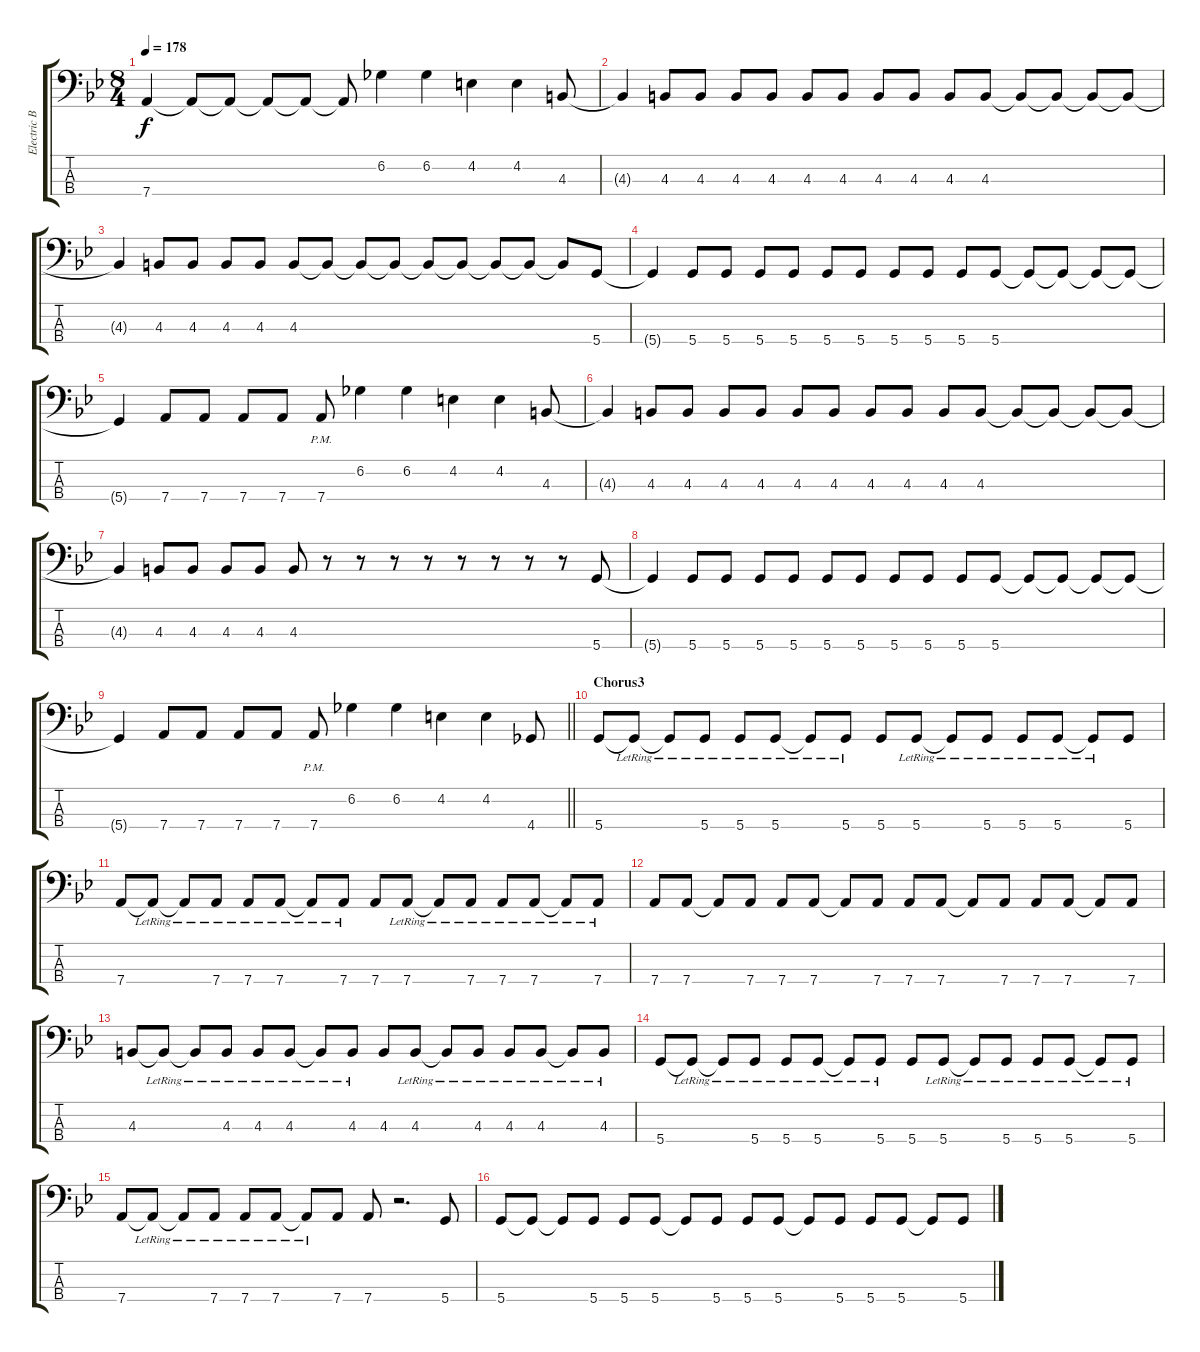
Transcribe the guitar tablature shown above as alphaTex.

\track ("Electric Bass" "Electric B") {instrument electricbassfinger}
\staff {score tabs}
\tuning (F2 C2 G1 D1) {hide}
\ts (8 4)
\tempo 178
\clef f4
\ks bb
7.4{t}.4{dy f} 7.4{t}.8 7.4{t}.8 7.4{t}.8 7.4{t}.8 7.4{t}.8 6.2.4 6.2.4 4.2.4 4.2.4 4.3.8 |
4.3{t}.4 4.3.8 4.3.8 4.3.8 4.3.8 4.3.8 4.3.8 4.3.8 4.3.8 4.3.8 4.3.8 4.3{t}.8 4.3{t}.8 4.3{t}.8 4.3{t}.8 |
4.3{t}.4 4.3.8 4.3.8 4.3.8 4.3.8 4.3.8 4.3{t}.8 4.3{t}.8 4.3{t}.8 4.3{t}.8 4.3{t}.8 4.3{t}.8 4.3{t}.8 4.3{t}.8 5.4.8 |
5.4{t}.4 5.4.8 5.4.8 5.4.8 5.4.8 5.4.8 5.4.8 5.4.8 5.4.8 5.4.8 5.4.8 5.4{t}.8 5.4{t}.8 5.4{t}.8 5.4{t}.8 |
5.4{t}.4 7.4.8 7.4.8 7.4.8 7.4.8 7.4{pm}.8 6.2.4 6.2.4 4.2.4 4.2.4 4.3.8 |
4.3{t}.4 4.3.8 4.3.8 4.3.8 4.3.8 4.3.8 4.3.8 4.3.8 4.3.8 4.3.8 4.3.8 4.3{t}.8 4.3{t}.8 4.3{t}.8 4.3{t}.8 |
4.3{t}.4 4.3.8 4.3.8 4.3.8 4.3.8 4.3.8 r.8 r.8 r.8 r.8 r.8 r.8 r.8 r.8 5.4.8 |
5.4{t}.4 5.4.8 5.4.8 5.4.8 5.4.8 5.4.8 5.4.8 5.4.8 5.4.8 5.4.8 5.4.8 5.4{t}.8 5.4{t}.8 5.4{t}.8 5.4{t}.8 |
\barLineRight lightlight
5.4{t}.4 7.4.8 7.4.8 7.4.8 7.4.8 7.4{pm}.8 6.2.4 6.2.4 4.2.4 4.2.4 4.4.8 |
\section ("" "Chorus3")
5.4.8 5.4{lr t}.8 5.4{lr t}.8 5.4{lr}.8 5.4{lr}.8 5.4{lr}.8 5.4{lr t}.8 5.4{lr}.8 5.4.8 5.4{lr}.8 5.4{lr t}.8 5.4{lr}.8 5.4{lr}.8 5.4{lr}.8 5.4{lr t}.8 5.4.8 |
7.4.8 7.4{lr t}.8 7.4{lr t}.8 7.4{lr}.8 7.4{lr}.8 7.4{lr}.8 7.4{lr t}.8 7.4{lr}.8 7.4.8 7.4{lr}.8 7.4{lr t}.8 7.4{lr}.8 7.4{lr}.8 7.4{lr}.8 7.4{lr t}.8 7.4{lr}.8 |
7.4.8 7.4.8 7.4{t}.8 7.4.8 7.4.8 7.4.8 7.4{t}.8 7.4.8 7.4.8 7.4.8 7.4{t}.8 7.4.8 7.4.8 7.4.8 7.4{t}.8 7.4.8 |
4.3.8 4.3{lr t}.8 4.3{lr t}.8 4.3{lr}.8 4.3{lr}.8 4.3{lr}.8 4.3{lr t}.8 4.3{lr}.8 4.3.8 4.3{lr}.8 4.3{lr t}.8 4.3{lr}.8 4.3{lr}.8 4.3{lr}.8 4.3{lr t}.8 4.3{lr}.8 |
5.4.8 5.4{lr t}.8 5.4{lr t}.8 5.4{lr}.8 5.4{lr}.8 5.4{lr}.8 5.4{lr t}.8 5.4{lr}.8 5.4.8 5.4{lr}.8 5.4{lr t}.8 5.4{lr}.8 5.4{lr}.8 5.4{lr}.8 5.4{lr t}.8 5.4{lr}.8 |
7.4.8 7.4{lr t}.8 7.4{lr t}.8 7.4{lr}.8 7.4{lr}.8 7.4{lr}.8 7.4{lr t}.8 7.4.8 7.4.8 r.2{d} 5.4.8 |
5.4.8 5.4{t}.8 5.4{t}.8 5.4.8 5.4.8 5.4.8 5.4{t}.8 5.4.8 5.4.8 5.4.8 5.4{t}.8 5.4.8 5.4.8 5.4.8 5.4{t}.8 5.4.8
